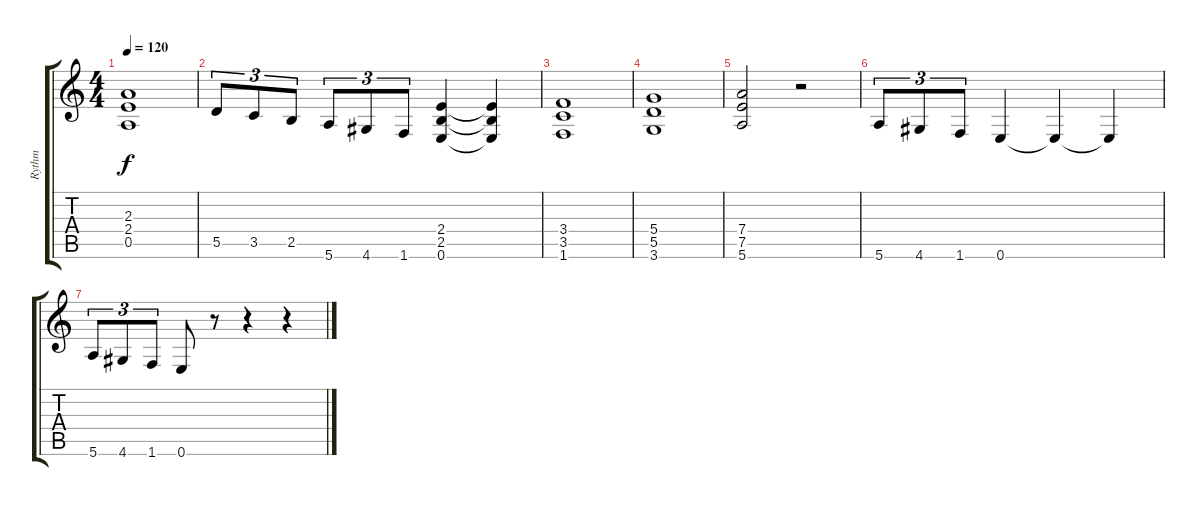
\track ("Rythm" "Rythm") {instrument distortionguitar}
\staff {score tabs}
\tuning (E4 B3 G3 D3 A2 E2) {hide}
\ts (4 4)
\tempo 120
\clef g2
\ks c
(2.3{t} 2.4{t} 0.5{t}).1{dy f} |
5.5.8{tu (3 2)} 3.5.8{tu (3 2)} 2.5.8{tu (3 2)} 5.6.8{tu (3 2)} 4.6.8{tu (3 2)} 1.6.8{tu (3 2)} (2.4 2.5 0.6).4 (2.4{t} 2.5{t} 0.6{t}).4 |
(3.4 3.5 1.6).1 |
(5.4 5.5 3.6).1 |
(7.4 7.5 5.6).2 r.2 |
5.6.8{tu (3 2)} 4.6.8{tu (3 2)} 1.6.8{tu (3 2)} 0.6.4 0.6{t}.4 0.6{t}.4 |
5.6.8{tu (3 2)} 4.6.8{tu (3 2)} 1.6.8{tu (3 2)} 0.6.8 r.8 r.4 r.4
